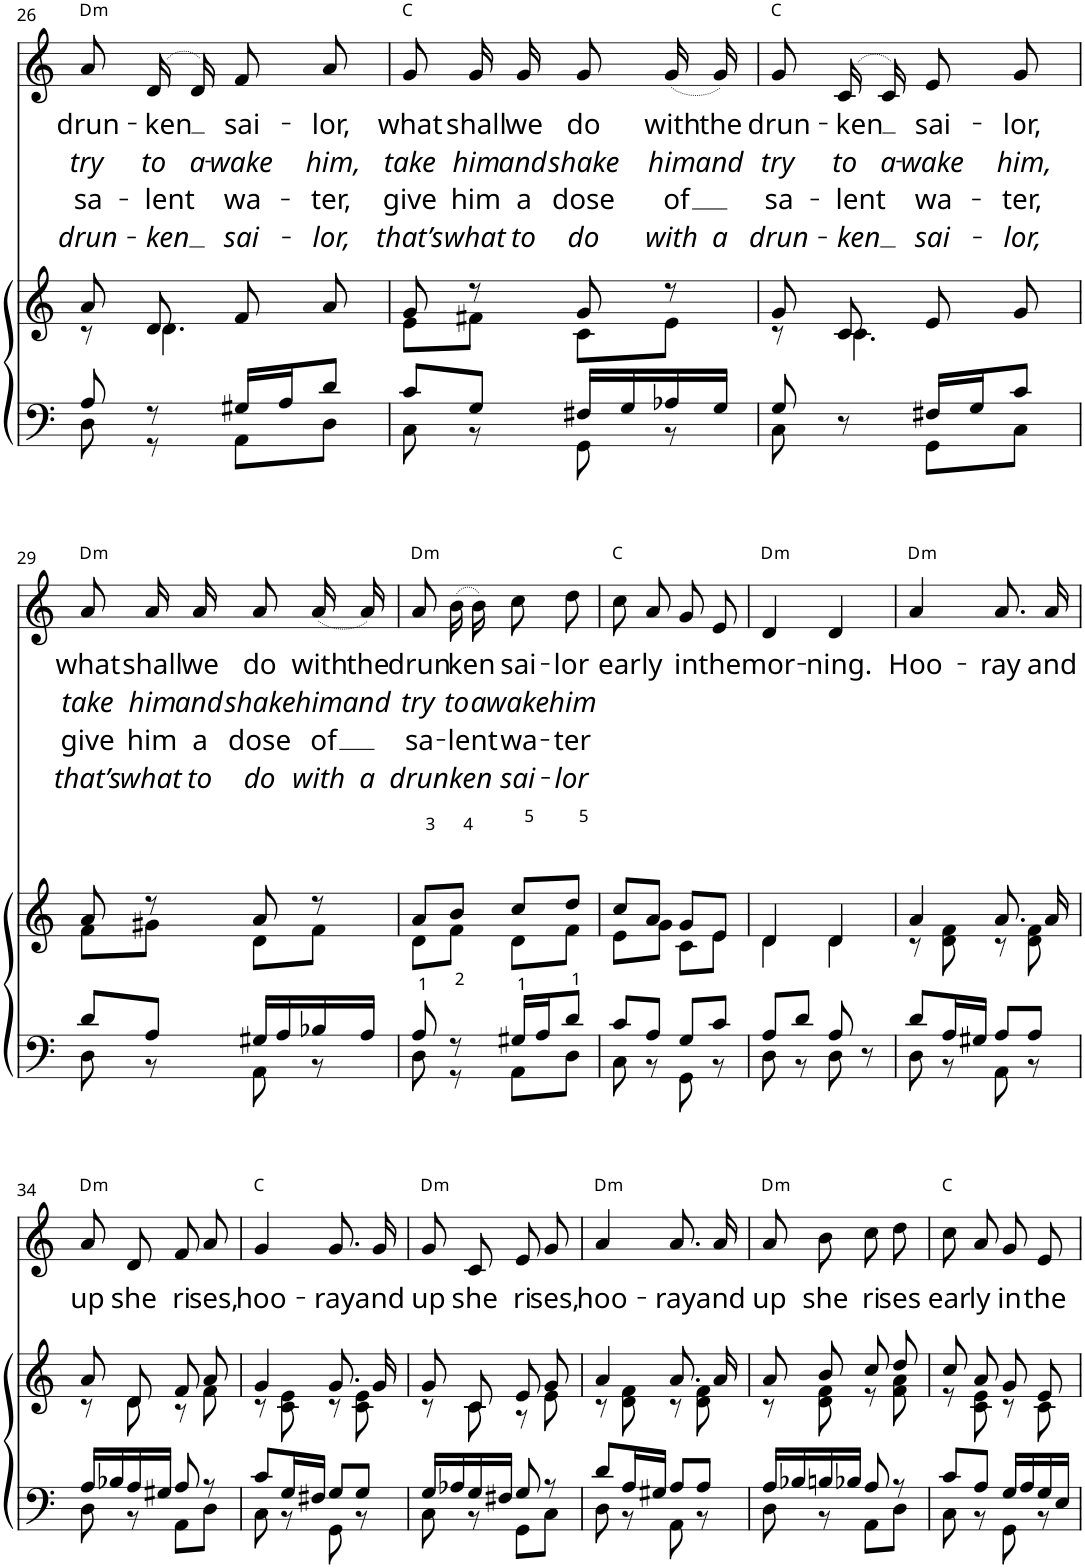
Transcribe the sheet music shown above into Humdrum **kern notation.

**kern	**kern	**kern	**text	**text	**text	**text	**harte
*part2	*part2	*part1	*part1	*part1	*part1	*part1	*part1
*staff3	*staff2	*staff1	*staff1	*staff1	*staff1	*staff1	*
*I"Piano	*	*I"P1	*	*	*	*	*
*I'Pno	*	*	*	*	*	*	*
!!LO:PB:g=z
*clefF4	*clefG2	*clefG2	*	*	*	*	*
*k[]	*k[]	*k[]	*	*	*	*	*
*M2/4	*M2/4	*M2/4	*	*	*	*	*
=26	=26	=26	=26	=26	=26	=26	=26
*^	*^	*	*	*	*	*	*
!	!	!	!	!	!LO:LY:b	!LO:LY:b	!LO:LY:b	!LO:LY:b	!LO:H:kt=m
8A/	8D\	8a/	8r	8a/L	drun-	try	sa-	drun-	D:min
!	!	!	!	!	!LO:LY:b	!LO:LY:b	!LO:LY:b	!LO:LY:b	!
8r	8r	8d/	4.d\	(>16d/L	-ken	to	-lent	-ken	.
!	!	!	!	!	!	!LO:LY:b	!	!	!
.	.	.	.	16d/JJ)	.	a-	.	.	.
!	!	!	!	!	!LO:LY:b	!LO:LY:b	!LO:LY:b	!LO:LY:b	!
16G#X/LL	8AA\L	8f/	.	8f/L	sai-	-wake	wa-	sai-	.
16A/J	.	.	.	.	.	.	.	.	.
!	!	!	!	!	!LO:LY:b	!LO:LY:b	!LO:LY:b	!LO:LY:b	!
8d/J	8D\J	8a/	.	8a/J	-lor,	him,	-ter,	-lor,	.
=27	=27	=27	=27	=27	=27	=27	=27	=27	=27
!	!	!	!	!	!LO:LY:b	!LO:LY:b	!LO:LY:b	!LO:LY:b	!
8c/L	8C\	8g/	8e\L	8g/L	what	take	give	that’s	C:maj
!	!	!	!	!	!LO:LY:b	!LO:LY:b	!LO:LY:b	!LO:LY:b	!
8G/J	8r	8r	8f#X\J	16g/L	shall	him	him	what	.
!	!	!	!	!	!LO:LY:b	!LO:LY:b	!LO:LY:b	!LO:LY:b	!
.	.	.	.	16g/JJ	we	and	a	to	.
!	!	!	!	!	!LO:LY:b	!LO:LY:b	!LO:LY:b	!LO:LY:b	!
16F#X/LL	8GG\	8g/	8c\L	8g/L	do	shake	dose	do	.
16G/	.	.	.	.	.	.	.	.	.
!	!	!	!	!	!LO:LY:b	!LO:LY:b	!LO:LY:b	!LO:LY:b	!
16A-X/	8r	8r	8e\J	(16g/L	with	him	of	with	.
!	!	!	!	!	!LO:LY:b	!LO:LY:b	!	!LO:LY:b	!
16G/JJ	.	.	.	16g/JJ)	the	and	.	a	.
=28	=28	=28	=28	=28	=28	=28	=28	=28	=28
!	!	!	!	!	!LO:LY:b	!LO:LY:b	!LO:LY:b	!LO:LY:b	!
8G/	8C\	8g/	8r	8g/L	drun-	try	sa-	drun-	C:maj
!	!	!	!	!	!LO:LY:b	!LO:LY:b	!LO:LY:b	!LO:LY:b	!
8r	8ryy	8c/	4.c\	(>16c/L	-ken	to	-lent	-ken	.
!	!	!	!	!	!	!LO:LY:b	!	!	!
.	.	.	.	16c/JJ)	.	a-	.	.	.
!	!	!	!	!	!LO:LY:b	!LO:LY:b	!LO:LY:b	!LO:LY:b	!
16F#X/LL	8GG\L	8e/	.	8e/L	sai-	-wake	wa-	sai-	.
16G/J	.	.	.	.	.	.	.	.	.
!	!	!	!	!	!LO:LY:b	!LO:LY:b	!LO:LY:b	!LO:LY:b	!
8c/J	8C\J	8g/	.	8g/J	-lor,	him,	-ter,	-lor,	.
!!LO:LB:g=z
=29	=29	=29	=29	=29	=29	=29	=29	=29	=29
!	!	!	!	!	!LO:LY:b	!LO:LY:b	!LO:LY:b	!LO:LY:b	!LO:H:kt=m
8d/L	8D\	8a/	8f\L	8a/L	what	take	give	that’s	D:min
!	!	!	!	!	!LO:LY:b	!LO:LY:b	!LO:LY:b	!LO:LY:b	!
8A/J	8r	8r	8g#X\J	16a/L	shall	him	him	what	.
!	!	!	!	!	!LO:LY:b	!LO:LY:b	!LO:LY:b	!LO:LY:b	!
.	.	.	.	16a/JJ	we	and	a	to	.
!	!	!	!	!	!LO:LY:b	!LO:LY:b	!LO:LY:b	!LO:LY:b	!
16G#X/LL	8AA\	8a/	8d\L	8a/L	do	shake	dose	do	.
16A/	.	.	.	.	.	.	.	.	.
!	!	!	!	!	!LO:LY:b	!LO:LY:b	!LO:LY:b	!LO:LY:b	!
16B-X/	8r	8r	8f\J	(16a/L	with	him	of	with	.
!	!	!	!	!	!LO:LY:b	!LO:LY:b	!	!LO:LY:b	!
16A/JJ	.	.	.	16a/JJ)	the	and	.	a	.
=30	=30	=30	=30	=30	=30	=30	=30	=30	=30
!	!	!	!	!	!LO:LY:b	!LO:LY:b	!LO:LY:b	!LO:LY:b	!LO:H:kt=m
8A/	8D\	8a/L	8d\L	8a/L	drun-	try	sa-	drun-	D:min
!	!	!	!	!	!LO:LY:b	!LO:LY:b	!LO:LY:b	!LO:LY:b	!
8r	8r	8b/J	8f\J	(16b/L	-ken	to	-lent	-ken	.
!	!	!	!	!	!	!LO:LY:b	!	!	!
.	.	.	.	16b/JJ)	.	a-	.	.	.
!	!	!	!	!	!LO:LY:b	!LO:LY:b	!LO:LY:b	!LO:LY:b	!
16G#X/LL	8AA\L	8cc/L	8d\L	8cc\L	sai-	-wake	wa-	sai-	.
16A/J	.	.	.	.	.	.	.	.	.
!	!	!	!	!	!LO:LY:b	!LO:LY:b	!LO:LY:b	!LO:LY:b	!
8d/J	8D\J	8dd/J	8f\J	8dd\J	-lor	him	-ter	-lor	.
=31	=31	=31	=31	=31	=31	=31	=31	=31	=31
!	!	!	!	!	!LO:LY:b	!	!	!	!
8c/L	8C\	8cc/L	8e\L	8cc\L	ear-	.	.	.	C:maj
!	!	!	!	!	!LO:LY:b	!	!	!	!
8A/J	8r	8a/J	8g\J	8a\J	-ly	.	.	.	.
!	!	!	!	!	!LO:LY:b	!	!	!	!
8G/L	8GG\	8g/L	8c\L	8g/L	in	.	.	.	.
!	!	!	!	!	!LO:LY:b	!	!	!	!
8c/J	8r	8e/J	8e\J	8e/J	the	.	.	.	.
=32	=32	=32	=32	=32	=32	=32	=32	=32	=32
!	!	!	!	!	!LO:LY:b	!	!	!	!LO:H:kt=m
8A/L	8D\	4d/	4d\	4d/	mor-	.	.	.	D:min
8d/J	8r	.	.	.	.	.	.	.	.
!	!	!	!	!	!LO:LY:b	!	!	!	!
8A/	8D\	4d/	4d\	4d/	-ning.	.	.	.	.
8r	8ryy	.	.	.	.	.	.	.	.
=33	=33	=33	=33	=33	=33	=33	=33	=33	=33
!	!	!	!	!	!LO:LY:b	!	!	!	!LO:H:kt=m
8d/L	8D\	4a/	8r	4a/	Hoo-	.	.	.	D:min
16A/L	8r	.	8d\ 8f\	.	.	.	.	.	.
16G#X/JJ	.	.	.	.	.	.	.	.	.
!	!	!	!	!	!LO:LY:b	!	!	!	!
8A/L	8AA\	8.a/	8r	8.a/L	-ray	.	.	.	.
8A/J	8r	.	8d\ 8f\	.	.	.	.	.	.
!	!	!	!	!	!LO:LY:b	!	!	!	!
.	.	16a/	.	16a/Jk	and	.	.	.	.
!!LO:LB:g=z
=34	=34	=34	=34	=34	=34	=34	=34	=34	=34
!	!	!	!	!	!LO:LY:b	!	!	!	!LO:H:kt=m
16A/LL	8D\	8a/	8r	8a/L	up	.	.	.	D:min
16B-X/	.	.	.	.	.	.	.	.	.
!	!	!	!	!	!LO:LY:b	!	!	!	!
16A/	8r	8d/	8d\	8d/J	she	.	.	.	.
16G#X/JJ	.	.	.	.	.	.	.	.	.
!	!	!	!	!	!LO:LY:b	!	!	!	!
8A/	8AA\L	8f/	8r	8f/L	ri-	.	.	.	.
!	!	!	!	!	!LO:LY:b	!	!	!	!
8r	8D\J	8a/	8f\	8a/J	-ses,	.	.	.	.
=35	=35	=35	=35	=35	=35	=35	=35	=35	=35
!	!	!	!	!	!LO:LY:b	!	!	!	!
8c/L	8C\	4g/	8r	4g/	hoo-	.	.	.	C:maj
16G/L	8r	.	8c\ 8e\	.	.	.	.	.	.
16F#X/JJ	.	.	.	.	.	.	.	.	.
!	!	!	!	!	!LO:LY:b	!	!	!	!
8G/L	8GG\	8.g/	8r	8.g/L	-ray	.	.	.	.
8G/J	8r	.	8c\ 8e\	.	.	.	.	.	.
!	!	!	!	!	!LO:LY:b	!	!	!	!
.	.	16g/	.	16g/Jk	and	.	.	.	.
=36	=36	=36	=36	=36	=36	=36	=36	=36	=36
!	!	!	!	!	!LO:LY:b	!	!	!	!LO:H:kt=m
16G/LL	8C\	8g/	8r	8g/L	up	.	.	.	D:min
16A-X/	.	.	.	.	.	.	.	.	.
!	!	!	!	!	!LO:LY:b	!	!	!	!
16G/	8r	8c/	8c\	8c/J	she	.	.	.	.
16F#X/JJ	.	.	.	.	.	.	.	.	.
!	!	!	!	!	!LO:LY:b	!	!	!	!
8G/	8GG\L	8e/	8r	8e/L	ri-	.	.	.	.
!	!	!	!	!	!LO:LY:b	!	!	!	!
8r	8C\J	8g/	8e\	8g/J	-ses,	.	.	.	.
=37	=37	=37	=37	=37	=37	=37	=37	=37	=37
!	!	!	!	!	!LO:LY:b	!	!	!	!LO:H:kt=m
8d/L	8D\	4a/	8r	4a/	hoo-	.	.	.	D:min
16A/L	8r	.	8d\ 8f\	.	.	.	.	.	.
16G#X/JJ	.	.	.	.	.	.	.	.	.
!	!	!	!	!	!LO:LY:b	!	!	!	!
8A/L	8AA\	8.a/	8r	8.a/L	-ray	.	.	.	.
8A/J	8r	.	8d\ 8f\	.	.	.	.	.	.
!	!	!	!	!	!LO:LY:b	!	!	!	!
.	.	16a/	.	16a/Jk	and	.	.	.	.
=38	=38	=38	=38	=38	=38	=38	=38	=38	=38
!	!	!	!	!	!LO:LY:b	!	!	!	!LO:H:kt=m
16A/LL	8D\	8a/	8r	8a/L	up	.	.	.	D:min
16B-X/	.	.	.	.	.	.	.	.	.
!	!	!	!	!	!LO:LY:b	!	!	!	!
16Bn/	8r	8b/	8d\ 8f\	8b/J	she	.	.	.	.
16B-X/JJ	.	.	.	.	.	.	.	.	.
!	!	!	!	!	!LO:LY:b	!	!	!	!
8A/	8AA\L	8cc/	8r	8cc\L	ri-	.	.	.	.
!	!	!	!	!	!LO:LY:b	!	!	!	!
8r	8D\J	8dd/	8f\ 8a\	8dd\J	-ses	.	.	.	.
=39	=39	=39	=39	=39	=39	=39	=39	=39	=39
!	!	!	!	!	!LO:LY:b	!	!	!	!
8c/L	8C\	8cc/	8r	8cc\L	ear-	.	.	.	C:maj
!	!	!	!	!	!LO:LY:b	!	!	!	!
8A/J	8r	8a/	8c\ 8e\	8a\J	-ly	.	.	.	.
!	!	!	!	!	!LO:LY:b	!	!	!	!
16G/LL	8GG\	8g/	8r	8g/L	in	.	.	.	.
16A/	.	.	.	.	.	.	.	.	.
!	!	!	!	!	!LO:LY:b	!	!	!	!
16G/	8r	8e/	8c\	8e/J	the	.	.	.	.
16E/JJ	.	.	.	.	.	.	.	.	.
*v	*v	*	*	*	*	*	*	*	*
*	*v	*v	*	*	*	*	*	*
=	=	=	=	=	=	=	=
*-	*-	*-	*-	*-	*-	*-	*-
